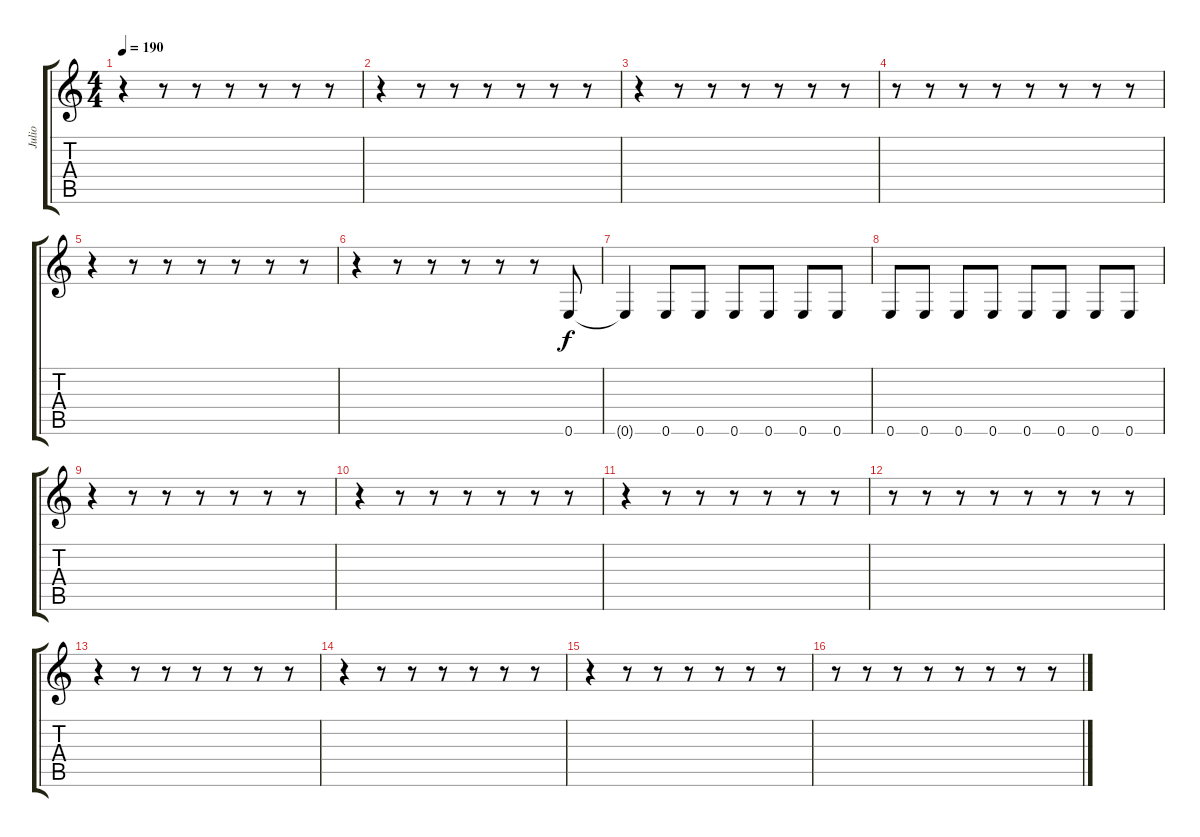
\track ("Julio" "Julio") {instrument electricbassfinger}
\staff {score tabs}
\tuning (E4 B3 G3 D3 A2 E2) {hide}
\ts (4 4)
\tempo 190
\clef g2
\ks c
r.4{dy f} r.8 r.8 r.8 r.8 r.8 r.8 |
r.4 r.8 r.8 r.8 r.8 r.8 r.8 |
r.4 r.8 r.8 r.8 r.8 r.8 r.8 |
r.8 r.8 r.8 r.8 r.8 r.8 r.8 r.8 |
r.4 r.8 r.8 r.8 r.8 r.8 r.8 |
r.4 r.8 r.8 r.8 r.8 r.8 0.6.8 |
0.6{t}.4 0.6.8 0.6.8 0.6.8 0.6.8 0.6.8 0.6.8 |
0.6.8 0.6.8 0.6.8 0.6.8 0.6.8 0.6.8 0.6.8 0.6.8 |
r.4 r.8 r.8 r.8 r.8 r.8 r.8 |
r.4 r.8 r.8 r.8 r.8 r.8 r.8 |
r.4 r.8 r.8 r.8 r.8 r.8 r.8 |
r.8 r.8 r.8 r.8 r.8 r.8 r.8 r.8 |
r.4 r.8 r.8 r.8 r.8 r.8 r.8 |
r.4 r.8 r.8 r.8 r.8 r.8 r.8 |
r.4 r.8 r.8 r.8 r.8 r.8 r.8 |
r.8 r.8 r.8 r.8 r.8 r.8 r.8 r.8
